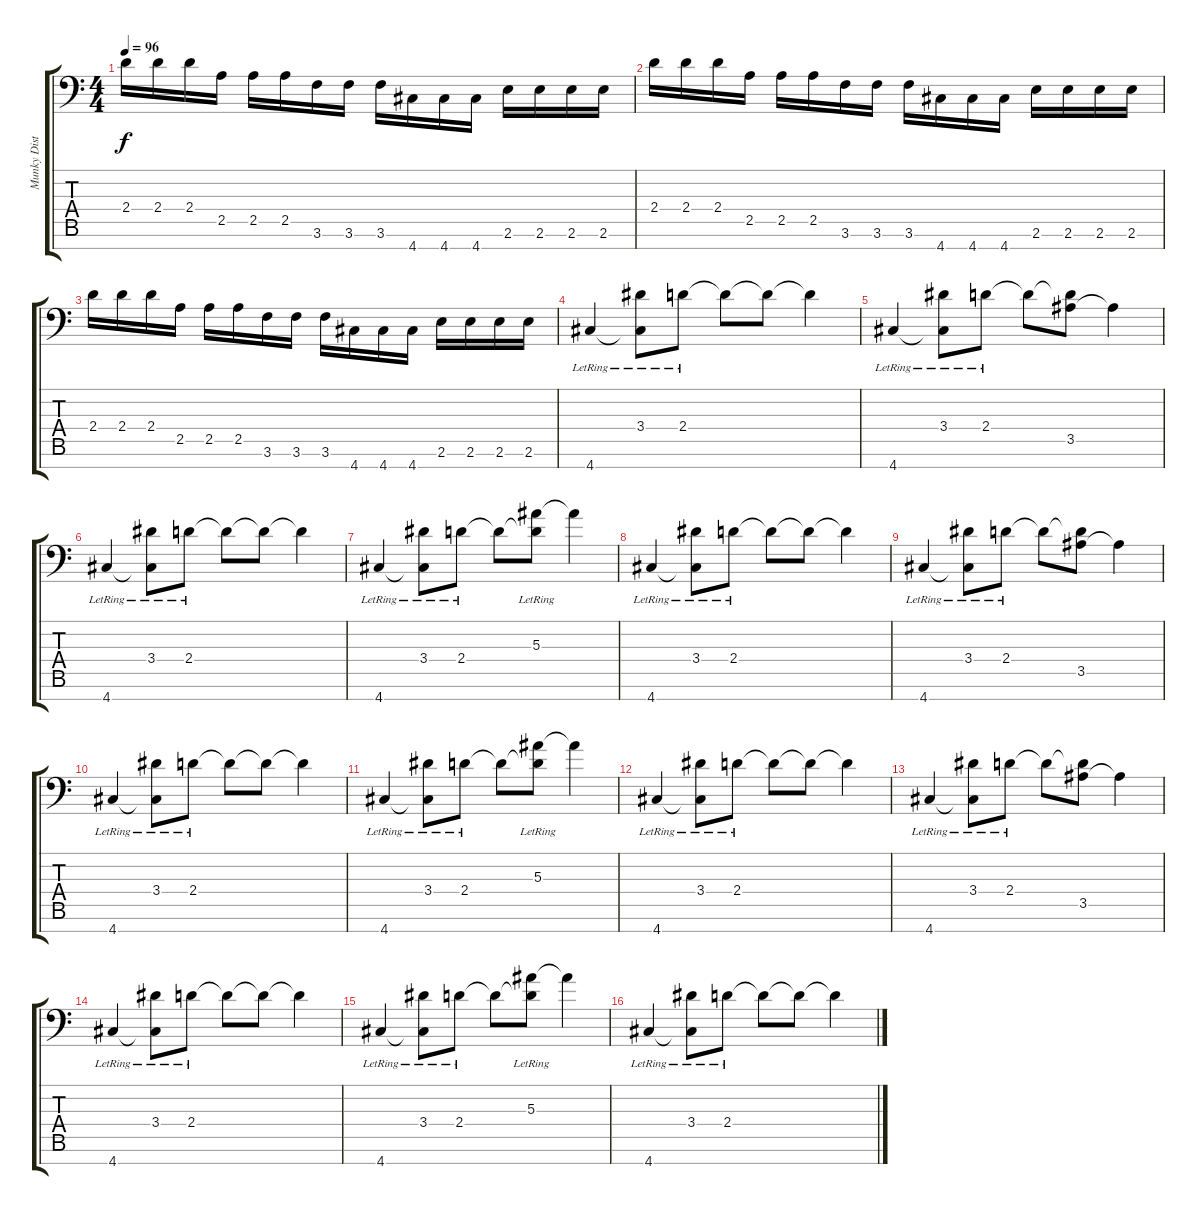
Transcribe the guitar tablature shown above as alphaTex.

\track ("Munky Dist." "Munky Dist") {instrument distortionguitar}
\staff {score tabs}
\tuning (D4 A3 F3 C3 G2 D2 A1) {hide}
\ts (4 4)
\tempo 96
\clef f4
\ks c
2.4.16{dy f} 2.4.16 2.4.16 2.5.16 2.5.16 2.5.16 3.6.16 3.6.16 3.6.16 4.7.16 4.7.16 4.7.16 2.6.16 2.6.16 2.6.16 2.6.16 |
2.4.16 2.4.16 2.4.16 2.5.16 2.5.16 2.5.16 3.6.16 3.6.16 3.6.16 4.7.16 4.7.16 4.7.16 2.6.16 2.6.16 2.6.16 2.6.16 |
2.4.16 2.4.16 2.4.16 2.5.16 2.5.16 2.5.16 3.6.16 3.6.16 3.6.16 4.7.16 4.7.16 4.7.16 2.6.16 2.6.16 2.6.16 2.6.16 |
4.7{lr}.4{instrument electricguitarclean} (3.4{lr} 4.7{t}).8 2.4{lr}.8 2.4{t}.8 2.4{t}.8 2.4{t}.4 |
4.7{lr}.4{instrument electricguitarclean} (3.4{lr} 4.7{t}).8 2.4{lr}.8 2.4{t}.8 (2.4{t} 3.5).8 3.5{t}.4 |
4.7{lr}.4{instrument electricguitarclean} (3.4{lr} 4.7{t}).8 2.4{lr}.8 2.4{t}.8 2.4{t}.8 2.4{t}.4 |
4.7{lr}.4{instrument electricguitarclean} (3.4{lr} 4.7{t}).8 2.4{lr}.8 2.4{t}.8 (5.3{lr} 2.4{t}).8 5.3{t}.4 |
4.7{lr}.4{instrument electricguitarclean} (3.4{lr} 4.7{t}).8 2.4{lr}.8 2.4{t}.8 2.4{t}.8 2.4{t}.4 |
4.7{lr}.4{instrument electricguitarclean} (3.4{lr} 4.7{t}).8 2.4{lr}.8 2.4{t}.8 (2.4{t} 3.5).8 3.5{t}.4 |
4.7{lr}.4{instrument electricguitarclean} (3.4{lr} 4.7{t}).8 2.4{lr}.8 2.4{t}.8 2.4{t}.8 2.4{t}.4 |
4.7{lr}.4{instrument electricguitarclean} (3.4{lr} 4.7{t}).8 2.4{lr}.8 2.4{t}.8 (5.3{lr} 2.4{t}).8 5.3{t}.4 |
4.7{lr}.4{instrument electricguitarclean} (3.4{lr} 4.7{t}).8 2.4{lr}.8 2.4{t}.8 2.4{t}.8 2.4{t}.4 |
4.7{lr}.4{instrument electricguitarclean} (3.4{lr} 4.7{t}).8 2.4{lr}.8 2.4{t}.8 (2.4{t} 3.5).8 3.5{t}.4 |
4.7{lr}.4{instrument electricguitarclean} (3.4{lr} 4.7{t}).8 2.4{lr}.8 2.4{t}.8 2.4{t}.8 2.4{t}.4 |
4.7{lr}.4{instrument electricguitarclean} (3.4{lr} 4.7{t}).8 2.4{lr}.8 2.4{t}.8 (5.3{lr} 2.4{t}).8 5.3{t}.4 |
4.7{lr}.4{instrument electricguitarclean} (3.4{lr} 4.7{t}).8 2.4{lr}.8 2.4{t}.8 2.4{t}.8 2.4{t}.4
